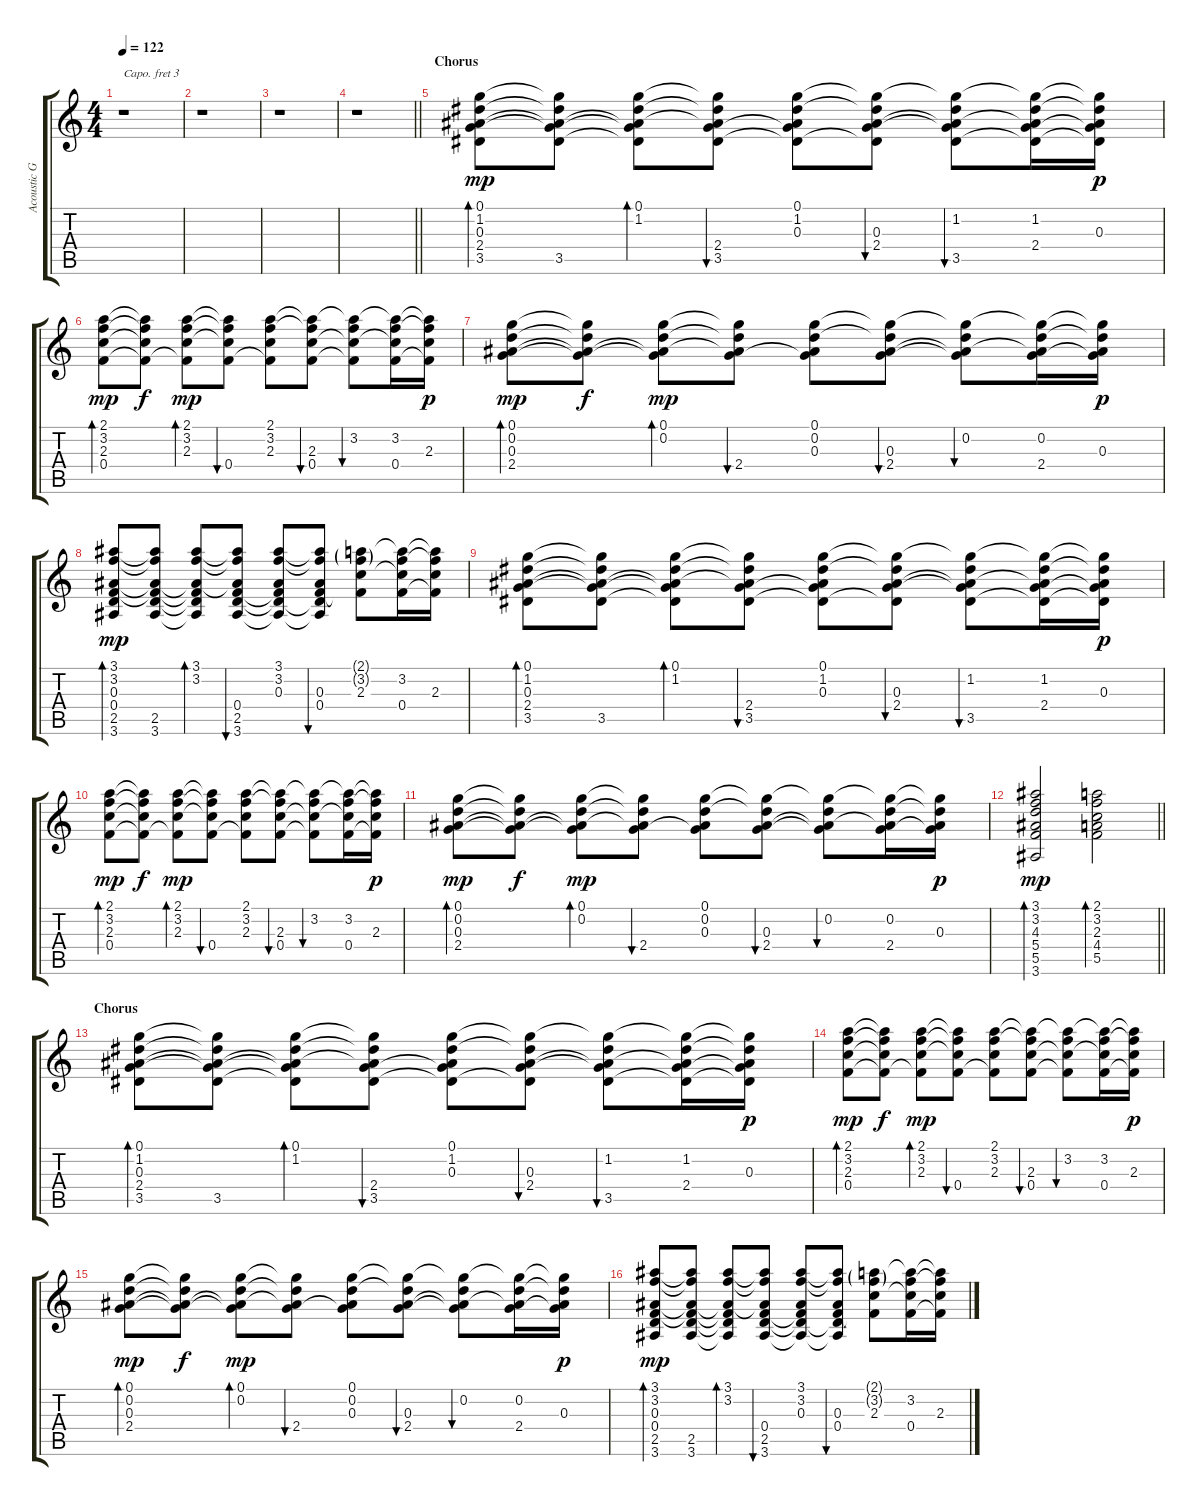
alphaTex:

\track ("Acoustic Guitar" "Acoustic G") {instrument acousticguitarsteel}
\staff {score tabs}
\capo 3
\tuning (E4 B3 G3 D3 A2 E2) {hide}
\ts (4 4)
\tempo 122
\clef g2
\ks c
r.1{dy mp} |
r.1 |
r.1 |
\barLineRight lightlight
r.1 |
\section ("" "Chorus")
(0.1 1.2 0.3 2.4 3.5).8{bd 60} (0.1{t} 1.2{t} 0.3{t} 2.4{t} 3.5).8 (0.1 1.2 0.3{t} 2.4{t} 3.5{t}).8{bd 60} (0.1{t} 1.2{t} 0.3{t} 2.4 3.5).8{bu 60} (0.1 1.2 0.3 2.4{t} 3.5{t}).8 (0.1{t} 1.2{t} 0.3 2.4 3.5{t}).8{bu 60} (0.1{t} 1.2 0.3{t} 2.4{t} 3.5).8{bu 60} (0.1{t} 1.2 0.3{t} 2.4 3.5{t}).16 (0.1{t} 1.2{t} 0.3 2.4{t} 3.5{t}).16{dy p} |
(2.1 3.2 2.3 0.4).8{bd 60 dy mp} (2.1{t} 3.2{t} 2.3{t} 0.4{t}).8{dy f} (2.1 3.2 2.3 0.4{t}).8{bd 60 dy mp} (2.1{t} 3.2{t} 2.3{t} 0.4).8{bu 60} (2.1 3.2 2.3 0.4{t}).8 (2.1{t} 3.2{t} 2.3 0.4).8{bu 60} (2.1{t} 3.2 2.3{t} 0.4{t}).8{bu 60} (2.1{t} 3.2 2.3{t} 0.4).16 (2.1{t} 3.2{t} 2.3 0.4{t}).16{dy p} |
(0.1 0.2 0.3 2.4).8{bd 60 dy mp} (0.1{t} 0.2{t} 0.3{t} 2.4{t}).8{dy f} (0.1 0.2 0.3{t} 2.4{t}).8{bd 60 dy mp} (0.1{t} 0.2{t} 0.3{t} 2.4).8{bu 60} (0.1 0.2 0.3 2.4{t}).8 (0.1{t} 0.2{t} 0.3 2.4).8{bu 60} (0.1{t} 0.2 0.3{t} 2.4{t}).8{bu 60} (0.1{t} 0.2 0.3{t} 2.4).16 (0.1{t} 0.2{t} 0.3 2.4{t}).16{dy p} |
(3.1 3.2 0.3 0.4 2.5 3.6).8{bd 60 dy mp} (3.1{t} 3.2{t} 0.3{t} 0.4{t} 2.5 3.6).8 (3.1 3.2 0.3{t} 0.4{t} 2.5{t} 3.6{t}).8{bd 60} (3.1{t} 3.2{t} 0.3{t} 0.4 2.5 3.6).8{bu 60} (3.1 3.2 0.3 0.4{t} 2.5{t} 3.6{t}).8 (3.1{t} 3.2{t} 0.3 0.4 2.5{t} 3.6{t}).8{bu 60} (2.1{g} 3.2{g} 2.3 0.4{t}).8 (2.1{t} 3.2 2.3{t} 0.4).16 (2.1{t} 3.2{t} 2.3 0.4{t}).16 |
(0.1 1.2 0.3 2.4 3.5).8{bd 60} (0.1{t} 1.2{t} 0.3{t} 2.4{t} 3.5).8 (0.1 1.2 0.3{t} 2.4{t} 3.5{t}).8{bd 60} (0.1{t} 1.2{t} 0.3{t} 2.4 3.5).8{bu 60} (0.1 1.2 0.3 2.4{t} 3.5{t}).8 (0.1{t} 1.2{t} 0.3 2.4 3.5{t}).8{bu 60} (0.1{t} 1.2 0.3{t} 2.4{t} 3.5).8{bu 60} (0.1{t} 1.2 0.3{t} 2.4 3.5{t}).16 (0.1{t} 1.2{t} 0.3 2.4{t} 3.5{t}).16{dy p} |
(2.1 3.2 2.3 0.4).8{bd 60 dy mp} (2.1{t} 3.2{t} 2.3{t} 0.4{t}).8{dy f} (2.1 3.2 2.3 0.4{t}).8{bd 60 dy mp} (2.1{t} 3.2{t} 2.3{t} 0.4).8{bu 60} (2.1 3.2 2.3 0.4{t}).8 (2.1{t} 3.2{t} 2.3 0.4).8{bu 60} (2.1{t} 3.2 2.3{t} 0.4{t}).8{bu 60} (2.1{t} 3.2 2.3{t} 0.4).16 (2.1{t} 3.2{t} 2.3 0.4{t}).16{dy p} |
(0.1 0.2 0.3 2.4).8{bd 60 dy mp} (0.1{t} 0.2{t} 0.3{t} 2.4{t}).8{dy f} (0.1 0.2 0.3{t} 2.4{t}).8{bd 60 dy mp} (0.1{t} 0.2{t} 0.3{t} 2.4).8{bu 60} (0.1 0.2 0.3 2.4{t}).8 (0.1{t} 0.2{t} 0.3 2.4).8{bu 60} (0.1{t} 0.2 0.3{t} 2.4{t}).8{bu 60} (0.1{t} 0.2 0.3{t} 2.4).16 (0.1{t} 0.2{t} 0.3 2.4{t}).16{dy p} |
\barLineRight lightlight
(3.1 3.2 4.3 5.4 5.5 3.6).2{bd 60 dy mp} (2.1 3.2 2.3 4.4 5.5).2{bd 60} |
\section ("" "Chorus")
(0.1 1.2 0.3 2.4 3.5).8{bd 60} (0.1{t} 1.2{t} 0.3{t} 2.4{t} 3.5).8 (0.1 1.2 0.3{t} 2.4{t} 3.5{t}).8{bd 60} (0.1{t} 1.2{t} 0.3{t} 2.4 3.5).8{bu 60} (0.1 1.2 0.3 2.4{t} 3.5{t}).8 (0.1{t} 1.2{t} 0.3 2.4 3.5{t}).8{bu 60} (0.1{t} 1.2 0.3{t} 2.4{t} 3.5).8{bu 60} (0.1{t} 1.2 0.3{t} 2.4 3.5{t}).16 (0.1{t} 1.2{t} 0.3 2.4{t} 3.5{t}).16{dy p} |
(2.1 3.2 2.3 0.4).8{bd 60 dy mp} (2.1{t} 3.2{t} 2.3{t} 0.4{t}).8{dy f} (2.1 3.2 2.3 0.4{t}).8{bd 60 dy mp} (2.1{t} 3.2{t} 2.3{t} 0.4).8{bu 60} (2.1 3.2 2.3 0.4{t}).8 (2.1{t} 3.2{t} 2.3 0.4).8{bu 60} (2.1{t} 3.2 2.3{t} 0.4{t}).8{bu 60} (2.1{t} 3.2 2.3{t} 0.4).16 (2.1{t} 3.2{t} 2.3 0.4{t}).16{dy p} |
(0.1 0.2 0.3 2.4).8{bd 60 dy mp} (0.1{t} 0.2{t} 0.3{t} 2.4{t}).8{dy f} (0.1 0.2 0.3{t} 2.4{t}).8{bd 60 dy mp} (0.1{t} 0.2{t} 0.3{t} 2.4).8{bu 60} (0.1 0.2 0.3 2.4{t}).8 (0.1{t} 0.2{t} 0.3 2.4).8{bu 60} (0.1{t} 0.2 0.3{t} 2.4{t}).8{bu 60} (0.1{t} 0.2 0.3{t} 2.4).16 (0.1{t} 0.2{t} 0.3 2.4{t}).16{dy p} |
(3.1 3.2 0.3 0.4 2.5 3.6).8{bd 60 dy mp} (3.1{t} 3.2{t} 0.3{t} 0.4{t} 2.5 3.6).8 (3.1 3.2 0.3{t} 0.4{t} 2.5{t} 3.6{t}).8{bd 60} (3.1{t} 3.2{t} 0.3{t} 0.4 2.5 3.6).8{bu 60} (3.1 3.2 0.3 0.4{t} 2.5{t} 3.6{t}).8 (3.1{t} 3.2{t} 0.3 0.4 2.5{t} 3.6{t}).8{bu 60} (2.1{g} 3.2{g} 2.3 0.4{t}).8 (2.1{t} 3.2 2.3{t} 0.4).16 (2.1{t} 3.2{t} 2.3 0.4{t}).16
